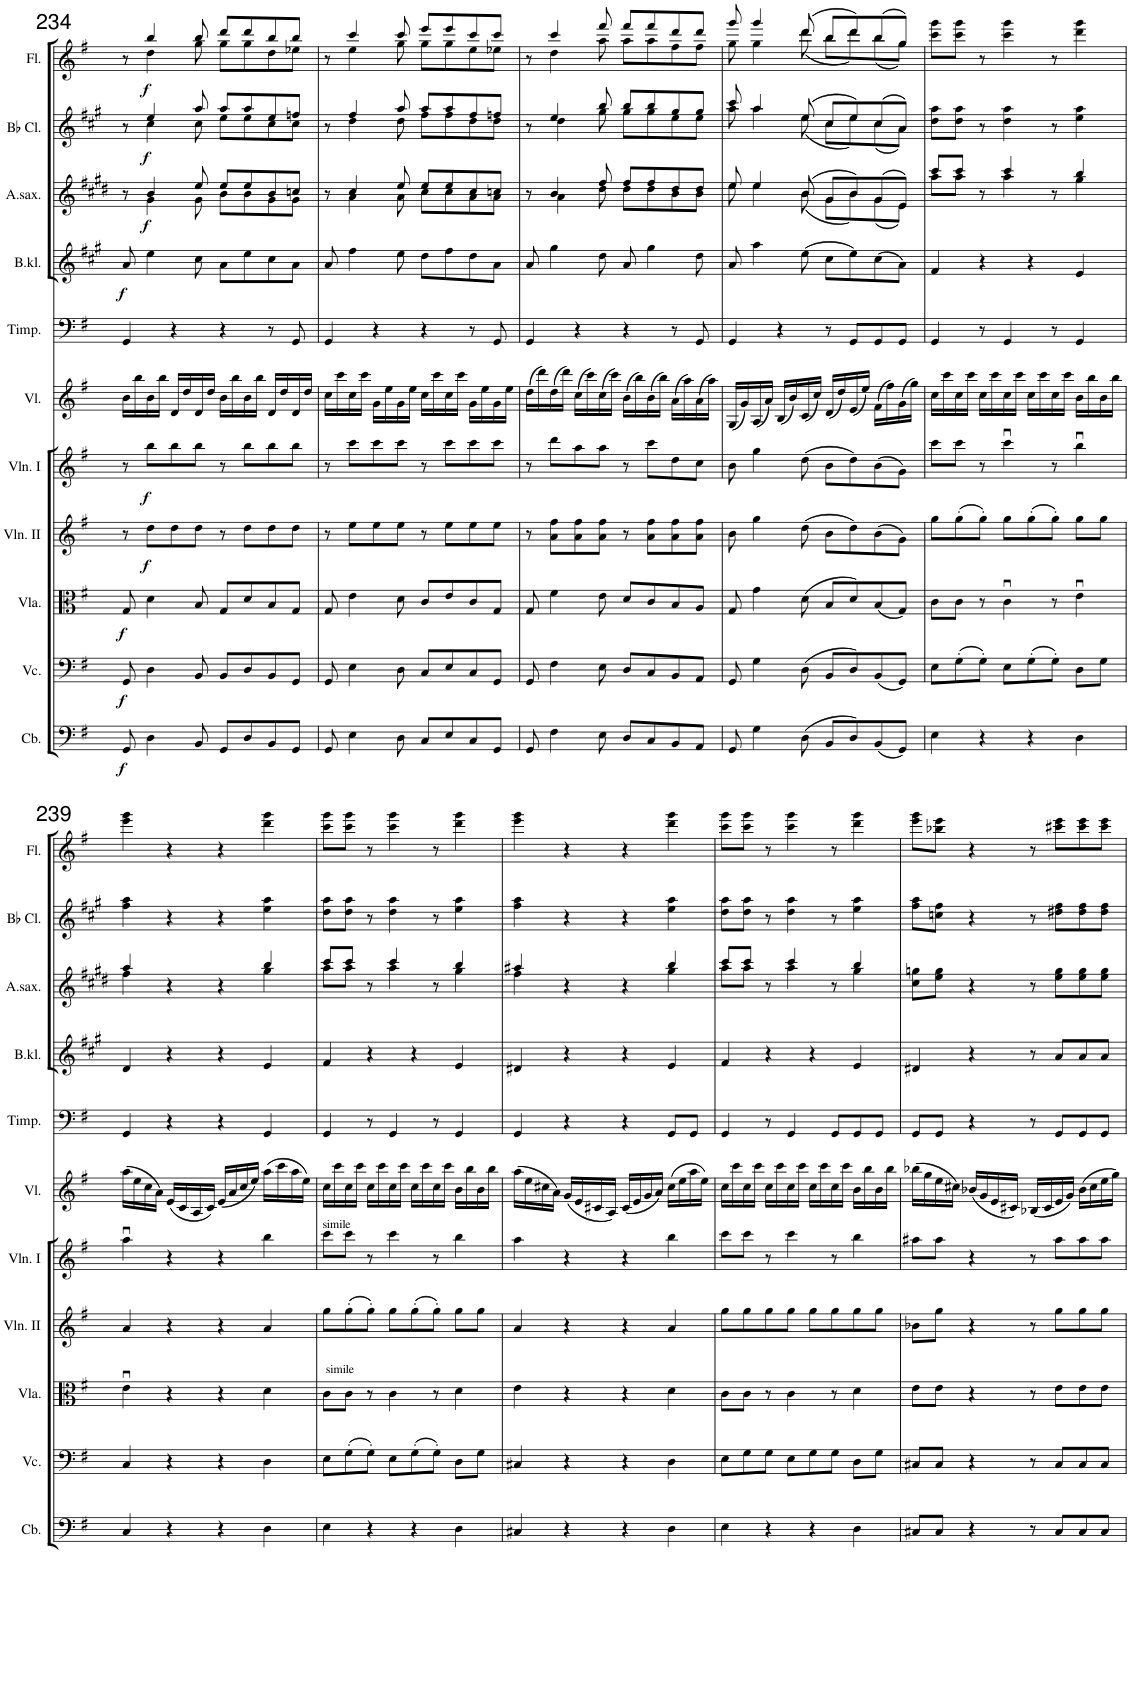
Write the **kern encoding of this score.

**kern	**dynam	**kern	**dynam	**kern	**dynam	**kern	**dynam	**kern	**dynam	**kern	**kern	**kern	**dynam	**kern	**dynam	**kern	**dynam	**kern	**dynam
*part11	*part11	*part10	*part10	*part9	*part9	*part8	*part8	*part7	*part7	*part6	*part5	*part4	*part4	*part3	*part3	*part2	*part2	*part1	*part1
*staff11	*staff11	*staff10	*staff10	*staff9	*staff9	*staff8	*staff8	*staff7	*staff7	*staff6	*staff5	*staff4	*staff4	*staff3	*staff3	*staff2	*staff2	*staff1	*staff1
*I"Contrabasses	*	*I"Violoncellos	*	*I"Violas	*	*I"Violins II	*	*I"Violins I	*	*I"Violine	*I"Timpani	*I"Bassklarinette	*	*I"Altsaxophon	*	*I"Clarinets in Bb	*	*I"Flutes	*
*I'Cb.	*	*I'Vc.	*	*I'Vla.	*	*I'Vln. II	*	*I'Vln. I	*	*I'Vl.	*I'Timp.	*I'B.kl.	*	*I'A.sax.	*	*	*	*I'Fl.	*
!!LO:PB:g=z
*clefF4	*	*clefF4	*	*clefC3	*	*clefG2	*	*clefG2	*	*clefG2	*clefF4	*clefG2	*	*clefG2	*	*clefG2	*	*clefG2	*
*Trd7c12	*	*	*	*	*	*	*	*	*	*	*	*Trd8c14	*	*Trd5c9	*	*Trd1c2	*	*	*
*k[f#]	*	*k[f#]	*	*k[f#]	*	*k[f#]	*	*k[f#]	*	*k[f#]	*k[f#]	*k[f#c#g#]	*	*k[f#c#g#d#]	*	*k[f#c#g#]	*	*k[f#]	*
*M4/4	*	*M4/4	*	*M4/4	*	*M4/4	*	*M4/4	*	*M4/4	*M4/4	*M4/4	*	*M4/4	*	*M4/4	*	*M4/4	*
*met(c)	*	*met(c)	*	*met(c)	*	*met(c)	*	*met(c)	*	*met(c)	*met(c)	*met(c)	*	*met(c)	*	*met(c)	*	*met(c)	*
=234	=234	=234	=234	=234	=234	=234	=234	=234	=234	=234	=234	=234	=234	=234	=234	=234	=234	=234	=234
*	*	*	*	*	*	*	*	*	*	*	*	*	*	*^	*	*^	*	*^	*
!	!LO:DY:b	!	!LO:DY:b	!	!LO:DY:b	!	!	!	!	!	!	!	!LO:DY:b	!	!	!	!	!	!	!	!	!
8GG/	f	8GG/	f	8G/	f	8r	.	8r	.	16b\LL	4GG/	8a/	f	8r	8ryy	.	8r	8ryy	.	8r	8ryy	.
.	.	.	.	.	.	.	.	.	.	16bb\	.	.	.	.	.	.	.	.	.	.	.	.
!	!	!	!	!	!	!	!LO:DY:b	!	!LO:DY:b	!	!	!	!	!	!	!LO:DY:b	!	!	!LO:DY:b	!	!	!LO:DY:b
4D\	.	4D\	.	4d\	.	8dd\L	f	8bb\L	f	16b\	.	4ee\	.	4b/	4g#\	f	4ee/	4cc#\	f	4bb/	4dd\	f
.	.	.	.	.	.	.	.	.	.	16bb\JJ	.	.	.	.	.	.	.	.	.	.	.	.
.	.	.	.	.	.	8dd\	.	8bb\	.	16d/LL	4r	.	.	.	.	.	.	.	.	.	.	.
.	.	.	.	.	.	.	.	.	.	16dd/	.	.	.	.	.	.	.	.	.	.	.	.
8BB/	.	8BB/	.	8B/	.	8dd\J	.	8bb\J	.	16d/	.	8cc#\	.	8ee/	8g#\	.	8aa/	8cc#\	.	8bb/	8gg\	.
.	.	.	.	.	.	.	.	.	.	16dd/JJ	.	.	.	.	.	.	.	.	.	.	.	.
8GG/L	.	8BB/L	.	8G/L	.	8r	.	8r	.	16b\LL	4r	8a\L	.	8ee/L	8b\L	.	8aa/L	8ee\L	.	8ddd/L	8gg\L	.
.	.	.	.	.	.	.	.	.	.	16bb\	.	.	.	.	.	.	.	.	.	.	.	.
8D/	.	8D/	.	8d/	.	8dd\L	.	8bb\L	.	16b\	.	8ee\	.	8ee/	8b\	.	8aa/	8ee\	.	8ddd/	8gg\	.
.	.	.	.	.	.	.	.	.	.	16bb\JJ	.	.	.	.	.	.	.	.	.	.	.	.
8BB/	.	8BB/	.	8B/	.	8dd\	.	8bb\	.	16d/LL	8r	8cc#\	.	8b/	8g#\	.	8ee/	8cc#\	.	8bb/	8dd\	.
.	.	.	.	.	.	.	.	.	.	16dd/	.	.	.	.	.	.	.	.	.	.	.	.
8GG/J	.	8GG/J	.	8G/J	.	8dd\J	.	8bb\J	.	16d/	8GG/	8a\J	.	8ccn/J	8g#\J	.	8ffn/J	8cc#\J	.	8bb/J	8ee-X\J	.
.	.	.	.	.	.	.	.	.	.	16dd/JJ	.	.	.	.	.	.	.	.	.	.	.	.
=235	=235	=235	=235	=235	=235	=235	=235	=235	=235	=235	=235	=235	=235	=235	=235	=235	=235	=235	=235	=235	=235	=235
8GG/	.	8GG/	.	8G/	.	8r	.	8r	.	16cc\LL	4GG/	8a/	.	8r	8ryy	.	8r	8ryy	.	8r	8ryy	.
.	.	.	.	.	.	.	.	.	.	16ccc\	.	.	.	.	.	.	.	.	.	.	.	.
4E\	.	4E\	.	4e\	.	8ee\L	.	8ccc\L	.	16cc\	.	4ff#\	.	4cc#/	4a\	.	4ff#/	4dd\	.	4ccc/	4ee\	.
.	.	.	.	.	.	.	.	.	.	16ccc\JJ	.	.	.	.	.	.	.	.	.	.	.	.
.	.	.	.	.	.	8ee\	.	8ccc\	.	16g\LL	4r	.	.	.	.	.	.	.	.	.	.	.
.	.	.	.	.	.	.	.	.	.	16ee\	.	.	.	.	.	.	.	.	.	.	.	.
8D\	.	8D\	.	8d\	.	8ee\J	.	8ccc\J	.	16g\	.	8ee\	.	8ee/	8a\	.	8aa/	8dd\	.	8ccc/	8gg\	.
.	.	.	.	.	.	.	.	.	.	16ee\JJ	.	.	.	.	.	.	.	.	.	.	.	.
8C/L	.	8C/L	.	8c/L	.	8r	.	8r	.	16cc\LL	4r	8dd\L	.	8ee/L	8cc#\L	.	8aa/L	8ff#\L	.	8eee/L	8gg\L	.
.	.	.	.	.	.	.	.	.	.	16ccc\	.	.	.	.	.	.	.	.	.	.	.	.
8E/	.	8E/	.	8e/	.	8ee\L	.	8ccc\L	.	16cc\	.	8ff#\	.	8ee/	8cc#\	.	8aa/	8ff#\	.	8eee/	8gg\	.
.	.	.	.	.	.	.	.	.	.	16ccc\JJ	.	.	.	.	.	.	.	.	.	.	.	.
8C/	.	8C/	.	8c/	.	8ee\	.	8ccc\	.	16g\LL	8r	8dd\	.	8cc#/	8a\	.	8ff#/	8dd\	.	8ccc/	8ee\	.
.	.	.	.	.	.	.	.	.	.	16ee\	.	.	.	.	.	.	.	.	.	.	.	.
8GG/J	.	8GG/J	.	8G/J	.	8ee\J	.	8ccc\J	.	16g\	8GG/	8a\J	.	8ccn/J	8a\J	.	8ffn/J	8dd\J	.	8ccc/J	8ee-X\J	.
.	.	.	.	.	.	.	.	.	.	16ee\JJ	.	.	.	.	.	.	.	.	.	.	.	.
=236	=236	=236	=236	=236	=236	=236	=236	=236	=236	=236	=236	=236	=236	=236	=236	=236	=236	=236	=236	=236	=236	=236
8GG/	.	8GG/	.	8G/	.	8r	.	8r	.	(16dd\LL	4GG/	8a/	.	8r	8ryy	.	8r	8ryy	.	8r	8ryy	.
.	.	.	.	.	.	.	.	.	.	16ddd\)	.	.	.	.	.	.	.	.	.	.	.	.
4F#\	.	4F#\	.	4f#\	.	8a\ 8ff#\L	.	8ddd\L	.	(16dd\	.	4gg#\	.	4b/	4a\	.	4ee/	4dd\	.	4ccc/	4dd\	.
.	.	.	.	.	.	.	.	.	.	16ddd\JJ)	.	.	.	.	.	.	.	.	.	.	.	.
.	.	.	.	.	.	8a\ 8ff#\	.	8aa\	.	(16cc\LL	4r	.	.	.	.	.	.	.	.	.	.	.
.	.	.	.	.	.	.	.	.	.	16ccc\)	.	.	.	.	.	.	.	.	.	.	.	.
8E\	.	8E\	.	8e\	.	8a\ 8ff#\J	.	8aa\J	.	(16cc\	.	8dd\	.	8ff#/	8dd#\	.	8bb/	8gg#\	.	8fff#/	8aa\	.
.	.	.	.	.	.	.	.	.	.	16ccc\JJ)	.	.	.	.	.	.	.	.	.	.	.	.
8D/L	.	8D/L	.	8d/L	.	8r	.	8r	.	(16b\LL	4r	8a/	.	8ff#/L	8dd#\L	.	8bb/L	8gg#\L	.	8fff#/L	8aa\L	.
.	.	.	.	.	.	.	.	.	.	16bb\)	.	.	.	.	.	.	.	.	.	.	.	.
8C/	.	8C/	.	8c/	.	8a\ 8ff#\L	.	8ccc\L	.	(16b\	.	4gg#\	.	8ff#/	8dd#\	.	8bb/	8gg#\	.	8fff#/	8aa\	.
.	.	.	.	.	.	.	.	.	.	16bb\JJ)	.	.	.	.	.	.	.	.	.	.	.	.
8BB/	.	8BB/	.	8B/	.	8a\ 8ff#\	.	8dd\	.	(16a\LL	8r	.	.	8dd#/	8b\	.	8gg#/	8ee\	.	8ddd/	8ff#\	.
.	.	.	.	.	.	.	.	.	.	16aa\)	.	.	.	.	.	.	.	.	.	.	.	.
8AA/J	.	8AA/J	.	8A/J	.	8a\ 8ff#\J	.	8cc\J	.	(16a\	8GG/	8dd\	.	8dd#/J	8b\J	.	8gg#/J	8ee\J	.	8ddd/J	8ff#\J	.
.	.	.	.	.	.	.	.	.	.	16aa\JJ)	.	.	.	.	.	.	.	.	.	.	.	.
=237	=237	=237	=237	=237	=237	=237	=237	=237	=237	=237	=237	=237	=237	=237	=237	=237	=237	=237	=237	=237	=237	=237
8GG/	.	8GG/	.	8G/	.	8b\	.	8b\	.	(16G/LL	4GG/	8a/	.	8ee/	8ee\	.	8ccc#/	8aa\	.	8ggg/	8gg\	.
.	.	.	.	.	.	.	.	.	.	16g/)	.	.	.	.	.	.	.	.	.	.	.	.
4G\	.	4G\	.	4g\	.	4gg\	.	4gg\	.	(16A/	.	4aa\	.	4ee/	4ee\	.	4aa/	4aa\	.	4ggg/	4gg\	.
.	.	.	.	.	.	.	.	.	.	16a/JJ)	.	.	.	.	.	.	.	.	.	.	.	.
.	.	.	.	.	.	.	.	.	.	(16B/LL	4r	.	.	.	.	.	.	.	.	.	.	.
.	.	.	.	.	.	.	.	.	.	16b/)	.	.	.	.	.	.	.	.	.	.	.	.
(8D\	.	(8D\	.	(8d\	.	(8dd\	.	(8dd\	.	(16c/	.	(8ee\	.	(8b/	(8b\	.	(8ee/	(8ee\	.	(8ddd/	(8ddd\	.
.	.	.	.	.	.	.	.	.	.	16cc/JJ)	.	.	.	.	.	.	.	.	.	.	.	.
8BB/L	.	8BB/L	.	8B/L	.	8b\L	.	8b\L	.	(16d/LL	8r	8cc#\L	.	8g#/L	8g#\L	.	8cc#/L	8cc#\L	.	8bb/L	8bb\L	.
.	.	.	.	.	.	.	.	.	.	16dd/)	.	.	.	.	.	.	.	.	.	.	.	.
8D/)	.	8D/)	.	8d/)	.	8dd\)	.	8dd\)	.	(16e/	8GG/L	8ee\)	.	8b/)	8b\)	.	8ee/)	8ee\)	.	8ddd/)	8ddd\)	.
.	.	.	.	.	.	.	.	.	.	16ee/JJ)	.	.	.	.	.	.	.	.	.	.	.	.
(8BB/	.	(8BB/	.	(8B/	.	(8b\	.	(8b\	.	(16f#\LL	8GG/	(8cc#\	.	(8g#/	(8g#\	.	(8cc#/	(8cc#\	.	(8bb/	(8bb\	.
.	.	.	.	.	.	.	.	.	.	16ff#\)	.	.	.	.	.	.	.	.	.	.	.	.
8GG/J)	.	8GG/J)	.	8G/J)	.	8g\J)	.	8g\J)	.	(16g\	8GG/J	8a\J)	.	8e/J)	8e\J)	.	8a/J)	8a\J)	.	8gg/J)	8gg\J)	.
.	.	.	.	.	.	.	.	.	.	16gg\JJ)	.	.	.	.	.	.	.	.	.	.	.	.
*	*	*	*	*	*	*	*	*	*	*	*	*	*	*	*	*	*v	*v	*	*	*	*
*	*	*	*	*	*	*	*	*	*	*	*	*	*	*	*	*	*	*	*v	*v	*
=238	=238	=238	=238	=238	=238	=238	=238	=238	=238	=238	=238	=238	=238	=238	=238	=238	=238	=238	=238	=238
4E\	.	8E\L	.	8c\L	.	8gg\L	.	8ccc\L	.	16cc\LL	4GG/	4f#/	.	8ccc#/L	8aa\L	.	8dd\ 8aa\L	.	8ccc\ 8ggg\L	.
.	.	.	.	.	.	.	.	.	.	16ccc\	.	.	.	.	.	.	.	.	.	.
.	.	(8G'\	.	8c\J	.	(8gg'\	.	8ccc\J	.	16cc\	.	.	.	8ccc#/J	8aa\J	.	8dd\ 8aa\J	.	8ccc\ 8ggg\J	.
.	.	.	.	.	.	.	.	.	.	16ccc\JJ	.	.	.	.	.	.	.	.	.	.
4r	.	8G'\J)	.	8r	.	8gg'\J)	.	8r	.	16cc\LL	8r	4r	.	8r	8ryy	.	8r	.	8r	.
.	.	.	.	.	.	.	.	.	.	16ccc\	.	.	.	.	.	.	.	.	.	.
.	.	8E\L	.	4cu\	.	8gg\L	.	4cccu\	.	16cc\	4GG/	.	.	4ccc#/	4aa\	.	4dd\ 4aa\	.	4ccc\ 4ggg\	.
.	.	.	.	.	.	.	.	.	.	16ccc\JJ	.	.	.	.	.	.	.	.	.	.
4r	.	(8G'\	.	.	.	(8gg'\	.	.	.	16cc\LL	.	4r	.	.	.	.	.	.	.	.
.	.	.	.	.	.	.	.	.	.	16ccc\	.	.	.	.	.	.	.	.	.	.
.	.	8G'\J)	.	8r	.	8gg'\J)	.	8r	.	16cc\	8r	.	.	8r	8ryy	.	8r	.	8r	.
.	.	.	.	.	.	.	.	.	.	16ccc\JJ	.	.	.	.	.	.	.	.	.	.
4D\	.	8D\L	.	4eu\	.	8gg\L	.	4bbu\	.	16b\LL	4GG/	4e/	.	4bb/	4gg#\	.	4ee\ 4aa\	.	4ddd\ 4ggg\	.
.	.	.	.	.	.	.	.	.	.	16bb\	.	.	.	.	.	.	.	.	.	.
.	.	8G\J	.	.	.	8gg\J	.	.	.	16b\	.	.	.	.	.	.	.	.	.	.
.	.	.	.	.	.	.	.	.	.	16bb\JJ	.	.	.	.	.	.	.	.	.	.
!!LO:LB:g=z
=239	=239	=239	=239	=239	=239	=239	=239	=239	=239	=239	=239	=239	=239	=239	=239	=239	=239	=239	=239	=239
4C/	.	4C/	.	4eu\	.	4a/	.	4aau\	.	(16aa\LL	4GG/	4d/	.	4aa/	4ff#\	.	4ff#\ 4aa\	.	4eee\ 4ggg\	.
.	.	.	.	.	.	.	.	.	.	16ee\	.	.	.	.	.	.	.	.	.	.
.	.	.	.	.	.	.	.	.	.	16cc\	.	.	.	.	.	.	.	.	.	.
.	.	.	.	.	.	.	.	.	.	16a\JJ)	.	.	.	.	.	.	.	.	.	.
4r	.	4r	.	4r	.	4r	.	4r	.	(16e/LL	4r	4r	.	4r	8ryy	.	4r	.	4r	.
.	.	.	.	.	.	.	.	.	.	16c/	.	.	.	.	.	.	.	.	.	.
.	.	.	.	.	.	.	.	.	.	16A/	.	.	.	.	4ryy	.	.	.	.	.
.	.	.	.	.	.	.	.	.	.	16c/JJ)	.	.	.	.	.	.	.	.	.	.
4r	.	4r	.	4r	.	4r	.	4r	.	(16e/LL	4r	4r	.	4r	.	.	4r	.	4r	.
.	.	.	.	.	.	.	.	.	.	16a/	.	.	.	.	.	.	.	.	.	.
.	.	.	.	.	.	.	.	.	.	16cc/	.	.	.	.	8ryy	.	.	.	.	.
.	.	.	.	.	.	.	.	.	.	16ee/JJ)	.	.	.	.	.	.	.	.	.	.
4D\	.	4D\	.	4d\	.	4a/	.	4bb\	.	(16aa\LL	4GG/	4e/	.	4bb/	4gg#\	.	4ee\ 4aa\	.	4ddd\ 4ggg\	.
.	.	.	.	.	.	.	.	.	.	16ccc\	.	.	.	.	.	.	.	.	.	.
.	.	.	.	.	.	.	.	.	.	16aa\	.	.	.	.	.	.	.	.	.	.
.	.	.	.	.	.	.	.	.	.	16ee\JJ)	.	.	.	.	.	.	.	.	.	.
=240	=240	=240	=240	=240	=240	=240	=240	=240	=240	=240	=240	=240	=240	=240	=240	=240	=240	=240	=240	=240
!	!	!	!	!	!	!	!	!LO:TX:a:t=simile	!	!	!	!	!	!	!	!	!	!	!	!
!	!	!	!	!LO:TX:a:t=simile	!	!	!	!	!	!	!	!	!	!	!	!	!	!	!	!
4E\	.	8E\L	.	8c\L	.	8gg\L	.	8ccc\L	.	16cc\LL	4GG/	4f#/	.	8ccc#/L	8aa\L	.	8dd\ 8aa\L	.	8ccc\ 8ggg\L	.
.	.	.	.	.	.	.	.	.	.	16ccc\	.	.	.	.	.	.	.	.	.	.
.	.	(8G'\	.	8c\J	.	(8gg'\	.	8ccc\J	.	16cc\	.	.	.	8ccc#/J	8aa\J	.	8dd\ 8aa\J	.	8ccc\ 8ggg\J	.
.	.	.	.	.	.	.	.	.	.	16ccc\JJ	.	.	.	.	.	.	.	.	.	.
4r	.	8G'\J)	.	8r	.	8gg'\J)	.	8r	.	16cc\LL	8r	4r	.	8r	8ryy	.	8r	.	8r	.
.	.	.	.	.	.	.	.	.	.	16ccc\	.	.	.	.	.	.	.	.	.	.
.	.	8E\L	.	4c\	.	8gg\L	.	4ccc\	.	16cc\	4GG/	.	.	4ccc#/	4aa\	.	4dd\ 4aa\	.	4ccc\ 4ggg\	.
.	.	.	.	.	.	.	.	.	.	16ccc\JJ	.	.	.	.	.	.	.	.	.	.
4r	.	(8G'\	.	.	.	(8gg'\	.	.	.	16cc\LL	.	4r	.	.	.	.	.	.	.	.
.	.	.	.	.	.	.	.	.	.	16ccc\	.	.	.	.	.	.	.	.	.	.
.	.	8G'\J)	.	8r	.	8gg'\J)	.	8r	.	16cc\	8r	.	.	8r	8ryy	.	8r	.	8r	.
.	.	.	.	.	.	.	.	.	.	16ccc\JJ	.	.	.	.	.	.	.	.	.	.
4D\	.	8D\L	.	4d\	.	8gg\L	.	4bb\	.	16b\LL	4GG/	4e/	.	4bb/	4gg#\	.	4ee\ 4aa\	.	4ddd\ 4ggg\	.
.	.	.	.	.	.	.	.	.	.	16bb\	.	.	.	.	.	.	.	.	.	.
.	.	8G\J	.	.	.	8gg\J	.	.	.	16b\	.	.	.	.	.	.	.	.	.	.
.	.	.	.	.	.	.	.	.	.	16bb\JJ	.	.	.	.	.	.	.	.	.	.
=241	=241	=241	=241	=241	=241	=241	=241	=241	=241	=241	=241	=241	=241	=241	=241	=241	=241	=241	=241	=241
4C#X/	.	4C#X/	.	4e\	.	4a/	.	4aa\	.	(16aa\LL	4GG/	4d#X/	.	4aa#X/	4ff#\	.	4ff#\ 4aa\	.	4eee\ 4ggg\	.
.	.	.	.	.	.	.	.	.	.	16ee\	.	.	.	.	.	.	.	.	.	.
.	.	.	.	.	.	.	.	.	.	16cc#X\	.	.	.	.	.	.	.	.	.	.
.	.	.	.	.	.	.	.	.	.	16a\JJ)	.	.	.	.	.	.	.	.	.	.
4r	.	4r	.	4r	.	4r	.	4r	.	(16g/LL	4r	4r	.	4r	2ryy	.	4r	.	4r	.
.	.	.	.	.	.	.	.	.	.	16e/	.	.	.	.	.	.	.	.	.	.
.	.	.	.	.	.	.	.	.	.	16c#X/	.	.	.	.	.	.	.	.	.	.
.	.	.	.	.	.	.	.	.	.	16A/JJ)	.	.	.	.	.	.	.	.	.	.
4r	.	4r	.	4r	.	4r	.	4r	.	(16c#/LL	4r	4r	.	4r	.	.	4r	.	4r	.
.	.	.	.	.	.	.	.	.	.	16e/	.	.	.	.	.	.	.	.	.	.
.	.	.	.	.	.	.	.	.	.	16g/	.	.	.	.	.	.	.	.	.	.
.	.	.	.	.	.	.	.	.	.	16a/JJ)	.	.	.	.	.	.	.	.	.	.
4D\	.	4D\	.	4d\	.	4a/	.	4bb\	.	(16cc#\LL	8GG/L	4e/	.	4bb/	4gg#\	.	4ee\ 4aa\	.	4ddd\ 4ggg\	.
.	.	.	.	.	.	.	.	.	.	16ee\	.	.	.	.	.	.	.	.	.	.
.	.	.	.	.	.	.	.	.	.	16aa\	8GG/J	.	.	.	.	.	.	.	.	.
.	.	.	.	.	.	.	.	.	.	16ee\JJ)	.	.	.	.	.	.	.	.	.	.
=242	=242	=242	=242	=242	=242	=242	=242	=242	=242	=242	=242	=242	=242	=242	=242	=242	=242	=242	=242	=242
4E\	.	8E\L	.	8c\L	.	8gg\L	.	8ccc\L	.	16cc\LL	4GG/	4f#/	.	8ccc#/L	8aa\L	.	8dd\ 8aa\L	.	8ccc\ 8ggg\L	.
.	.	.	.	.	.	.	.	.	.	16ccc\	.	.	.	.	.	.	.	.	.	.
.	.	8G\	.	8c\J	.	8gg\	.	8ccc\J	.	16cc\	.	.	.	8ccc#/J	8aa\J	.	8dd\ 8aa\J	.	8ccc\ 8ggg\J	.
.	.	.	.	.	.	.	.	.	.	16ccc\JJ	.	.	.	.	.	.	.	.	.	.
4r	.	8G\J	.	8r	.	8gg\	.	8r	.	16cc\LL	8r	4r	.	8r	8ryy	.	8r	.	8r	.
.	.	.	.	.	.	.	.	.	.	16ccc\	.	.	.	.	.	.	.	.	.	.
.	.	8E\L	.	4c\	.	8gg\J	.	4ccc\	.	16cc\	4GG/	.	.	4ccc#/	4aa\	.	4dd\ 4aa\	.	4ccc\ 4ggg\	.
.	.	.	.	.	.	.	.	.	.	16ccc\JJ	.	.	.	.	.	.	.	.	.	.
4r	.	8G\	.	.	.	8gg\L	.	.	.	16cc\LL	.	4r	.	.	.	.	.	.	.	.
.	.	.	.	.	.	.	.	.	.	16ccc\	.	.	.	.	.	.	.	.	.	.
.	.	8G\J	.	8r	.	8gg\	.	8r	.	16cc\	8GG/L	.	.	8r	8ryy	.	8r	.	8r	.
.	.	.	.	.	.	.	.	.	.	16ccc\JJ	.	.	.	.	.	.	.	.	.	.
4D\	.	8D\L	.	4d\	.	8gg\	.	4bb\	.	16b\LL	8GG/	4e/	.	4bb/	4gg#\	.	4ee\ 4aa\	.	4ddd\ 4ggg\	.
.	.	.	.	.	.	.	.	.	.	16bb\	.	.	.	.	.	.	.	.	.	.
.	.	8G\J	.	.	.	8gg\J	.	.	.	16b\	8GG/J	.	.	.	.	.	.	.	.	.
.	.	.	.	.	.	.	.	.	.	16bb\JJ	.	.	.	.	.	.	.	.	.	.
*	*	*	*	*	*	*	*	*	*	*	*	*	*	*v	*v	*	*	*	*	*
=243	=243	=243	=243	=243	=243	=243	=243	=243	=243	=243	=243	=243	=243	=243	=243	=243	=243	=243	=243
8C#X/L	.	8C#X/L	.	8e\L	.	8b-X\L	.	8aa#X\L	.	(16bb-X\LL	8GG/L	4d#X/	.	8cc#\ 8ggn\L	.	8ff#\ 8aa\L	.	8eee\ 8ggg\L	.
.	.	.	.	.	.	.	.	.	.	16gg\	.	.	.	.	.	.	.	.	.
8C#/J	.	8C#/J	.	8e\J	.	8gg\J	.	8aa#\J	.	16ee\	8GG/J	.	.	8ee\ 8gg\J	.	8ccn\ 8ff#\J	.	8bb-X\ 8eee\J	.
.	.	.	.	.	.	.	.	.	.	16cc#X\JJ)	.	.	.	.	.	.	.	.	.
4r	.	4r	.	4r	.	4r	.	4r	.	(16b-X/LL	4r	4r	.	4r	.	4r	.	4r	.
.	.	.	.	.	.	.	.	.	.	16g/	.	.	.	.	.	.	.	.	.
.	.	.	.	.	.	.	.	.	.	16e/	.	.	.	.	.	.	.	.	.
.	.	.	.	.	.	.	.	.	.	16c#X/JJ)	.	.	.	.	.	.	.	.	.
8r	.	8r	.	8r	.	8r	.	8r	.	(16B-X/LL	8r	8r	.	8r	.	8r	.	8r	.
.	.	.	.	.	.	.	.	.	.	16c#/	.	.	.	.	.	.	.	.	.
8C#/L	.	8C#/L	.	8e\L	.	8gg\L	.	8aa#\L	.	16e/	8GG/L	8a/L	.	8ee\ 8gg\L	.	8dd#X\ 8ff#\L	.	8ccc#X\ 8eee\L	.
.	.	.	.	.	.	.	.	.	.	16g/JJ)	.	.	.	.	.	.	.	.	.
8C#/	.	8C#/	.	8e\	.	8gg\	.	8aa#\	.	(16b-\LL	8GG/	8a/	.	8ee\ 8gg\	.	8dd#\ 8ff#\	.	8ccc#\ 8eee\	.
.	.	.	.	.	.	.	.	.	.	16cc#\	.	.	.	.	.	.	.	.	.
8C#/J	.	8C#/J	.	8e\J	.	8gg\J	.	8aa#\J	.	16ee\	8GG/J	8a/J	.	8ee\ 8gg\J	.	8dd#\ 8ff#\J	.	8ccc#\ 8eee\J	.
.	.	.	.	.	.	.	.	.	.	16gg\JJ)	.	.	.	.	.	.	.	.	.
=	=	=	=	=	=	=	=	=	=	=	=	=	=	=	=	=	=	=	=
*-	*-	*-	*-	*-	*-	*-	*-	*-	*-	*-	*-	*-	*-	*-	*-	*-	*-	*-	*-
